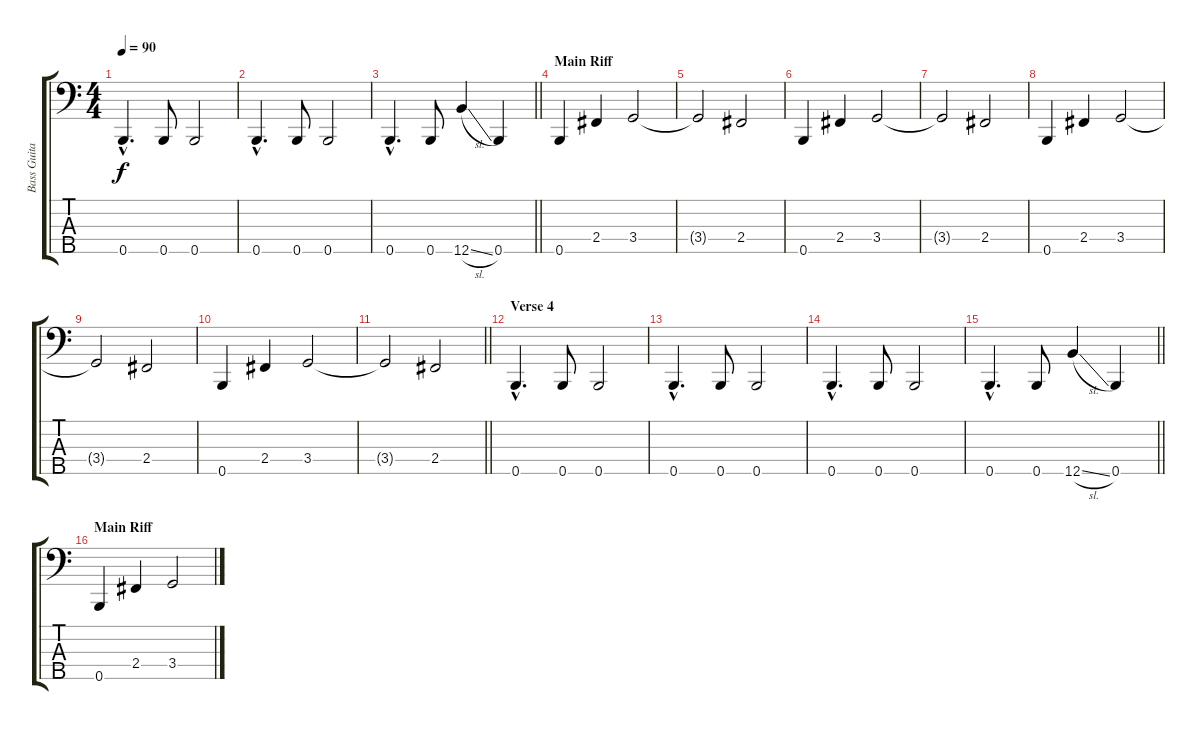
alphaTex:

\track ("Bass Guitar" "Bass Guita") {instrument electricbassfinger}
\staff {score tabs}
\tuning (G2 D2 A1 E1 B0) {hide}
\ts (4 4)
\tempo 90
\clef f4
\ks c
0.5{hac}.4{d dy f} 0.5.8 0.5.2 |
0.5{hac}.4{d} 0.5.8 0.5.2 |
\barLineRight lightlight
0.5{hac}.4{d} 0.5.8 12.5{sl}.4 0.5.4 |
\section ("" "Main Riff")
0.5.4 2.4.4 3.4.2 |
3.4{t}.2 2.4.2 |
0.5.4 2.4.4 3.4.2 |
3.4{t}.2 2.4.2 |
0.5.4 2.4.4 3.4.2 |
3.4{t}.2 2.4.2 |
0.5.4 2.4.4 3.4.2 |
\barLineRight lightlight
3.4{t}.2 2.4.2 |
\section ("" "Verse 4")
0.5{hac}.4{d} 0.5.8 0.5.2 |
0.5{hac}.4{d} 0.5.8 0.5.2 |
0.5{hac}.4{d} 0.5.8 0.5.2 |
\barLineRight lightlight
0.5{hac}.4{d} 0.5.8 12.5{sl}.4 0.5.4 |
\section ("" "Main Riff")
0.5.4 2.4.4 3.4.2
